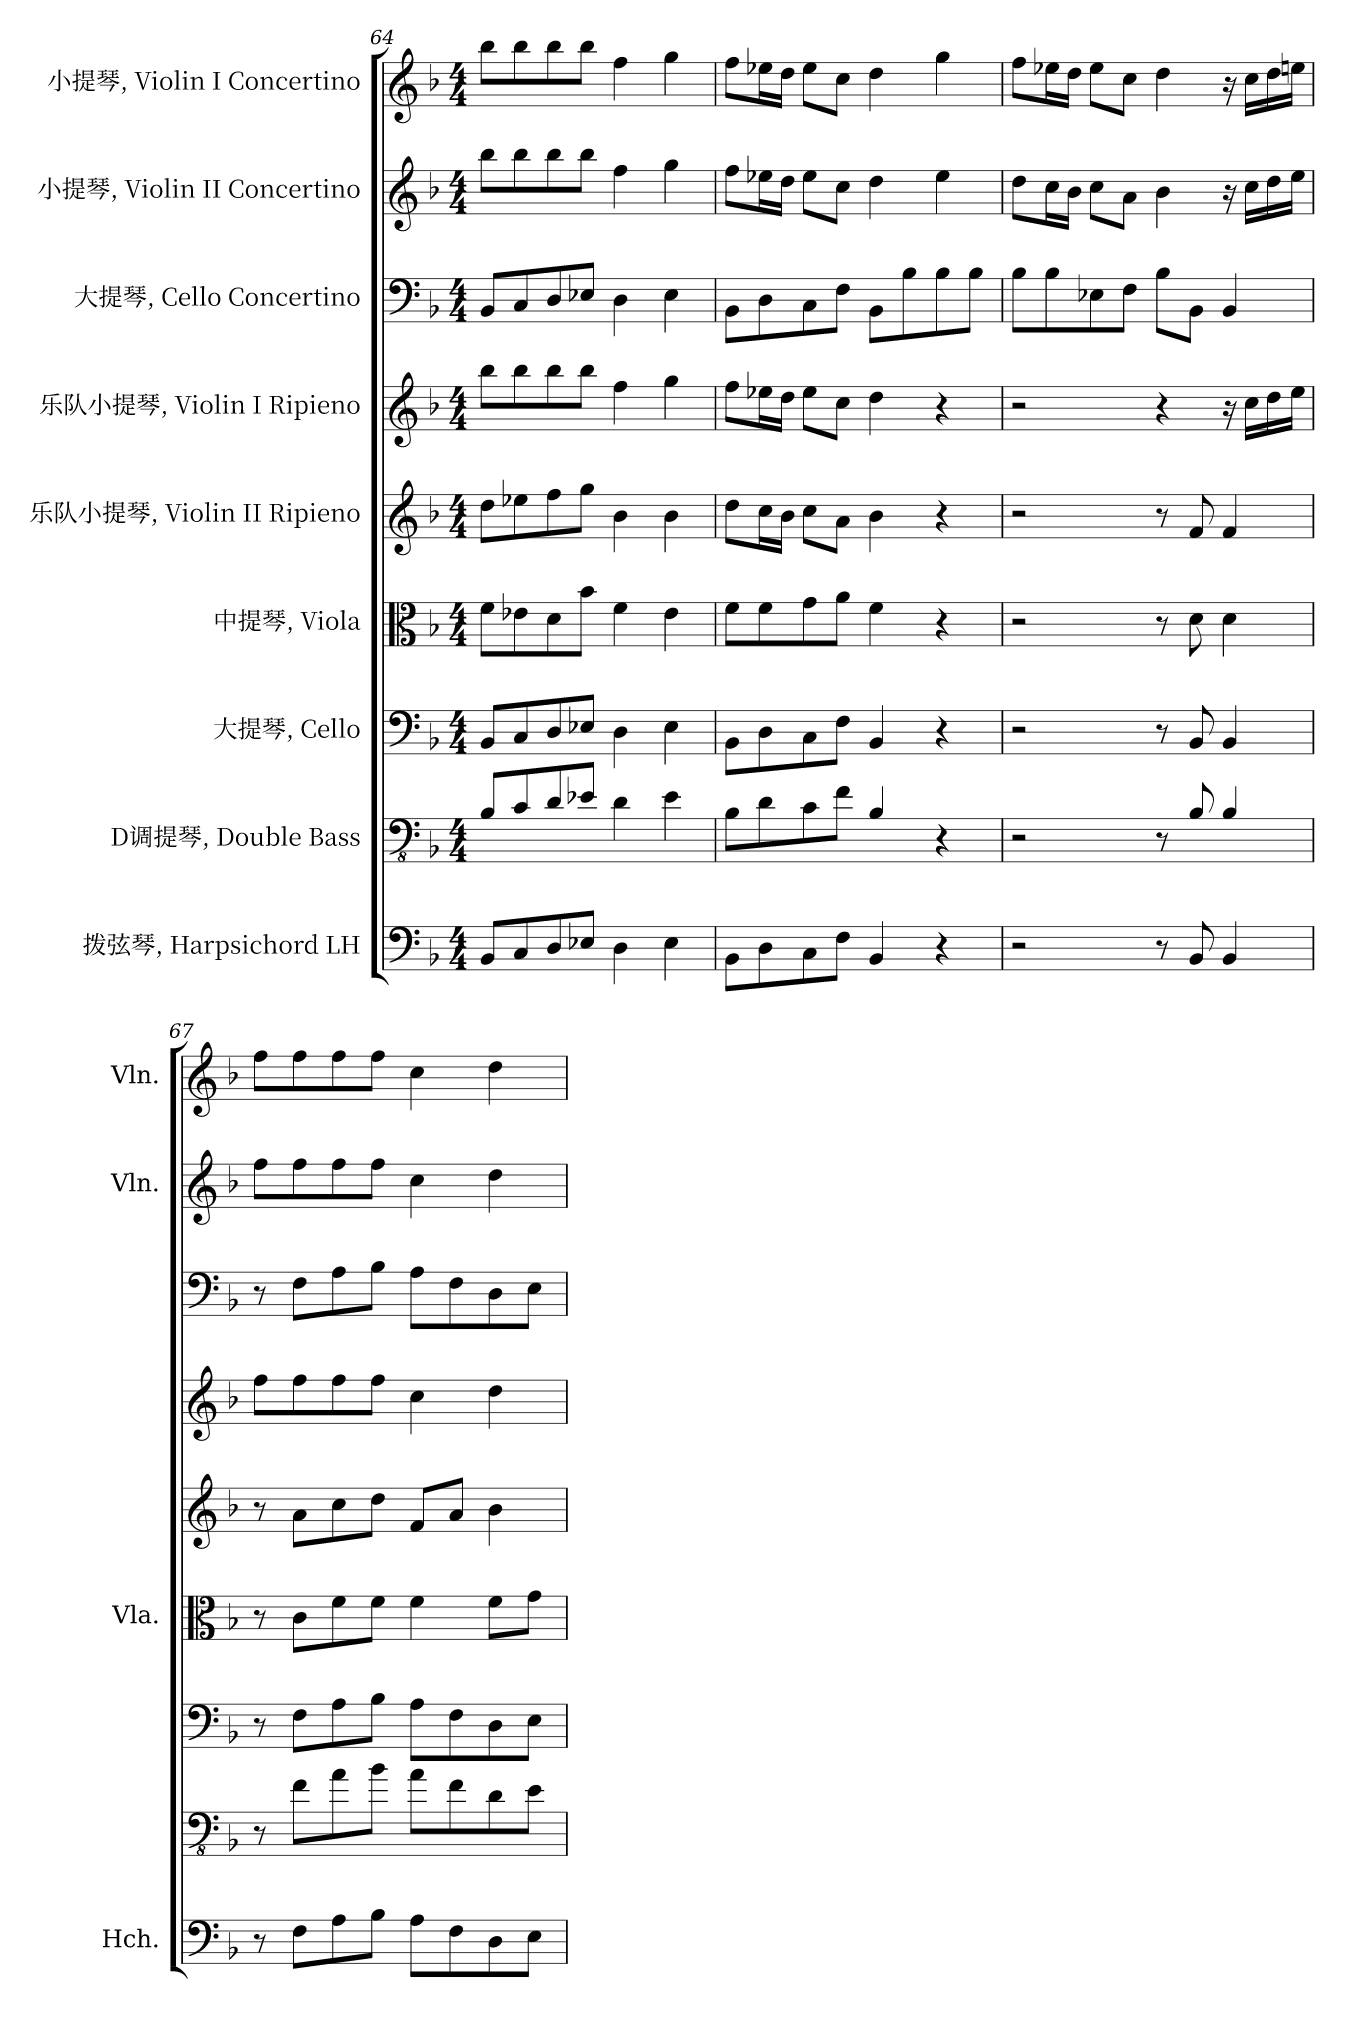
**kern	**kern	**kern	**kern	**kern	**kern	**kern	**kern	**kern
*part9	*part8	*part7	*part6	*part5	*part4	*part3	*part2	*part1
*staff9	*staff8	*staff7	*staff6	*staff5	*staff4	*staff3	*staff2	*staff1
*I"拨弦琴, Harpsichord LH	*I"D调提琴, Double Bass	*I"大提琴, Cello	*I"中提琴, Viola	*I"乐队小提琴, Violin II Ripieno	*I"乐队小提琴, Violin I Ripieno	*I"大提琴, Cello Concertino	*I"小提琴, Violin II Concertino	*I"小提琴, Violin I Concertino
*I'Hch.	*	*	*I'Vla.	*	*	*	*I'Vln.	*I'Vln.
*clefF4	*clefFv4	*clefF4	*clefC3	*clefG2	*clefG2	*clefF4	*clefG2	*clefG2
*	*ITrd7c12	*	*	*	*	*	*	*
*k[b-]	*k[b-]	*k[b-]	*k[b-]	*k[b-]	*k[b-]	*k[b-]	*k[b-]	*k[b-]
*M4/4	*M4/4	*M4/4	*M4/4	*M4/4	*M4/4	*M4/4	*M4/4	*M4/4
=64	=64	=64	=64	=64	=64	=64	=64	=64
8BB-/L	8BBB-/L	8BB-/L	8f\L	8dd\L	8bb-\L	8BB-/L	8bb-\L	8bb-\L
8C/	8CC/	8C/	8e-X\	8ee-X\	8bb-\	8C/	8bb-\	8bb-\
8D/	8DD/	8D/	8d\	8ff\	8bb-\	8D/	8bb-\	8bb-\
8E-X/J	8EE-X/J	8E-X/J	8b-\J	8gg\J	8bb-\J	8E-X/J	8bb-\J	8bb-\J
4D\	4DD\	4D\	4f\	4b-\	4ff\	4D\	4ff\	4ff\
4E-\	4EE-\	4E-\	4e-\	4b-\	4gg\	4E-\	4gg\	4gg\
=65	=65	=65	=65	=65	=65	=65	=65	=65
8BB-\L	8BBB-\L	8BB-\L	8f\L	8dd\L	8ff\L	8BB-\L	8ff\L	8ff\L
8D\	8DD\	8D\	8f\	16cc\L	16ee-X\L	8D\	16ee-X\L	16ee-X\L
.	.	.	.	16b-\JJ	16dd\JJ	.	16dd\JJ	16dd\JJ
8C\	8CC\	8C\	8g\	8cc\L	8ee-\L	8C\	8ee-\L	8ee-\L
8F\J	8FF\J	8F\J	8a\J	8a\J	8cc\J	8F\J	8cc\J	8cc\J
4BB-/	4BBB-/	4BB-/	4f\	4b-\	4dd\	8BB-\L	4dd\	4dd\
.	.	.	.	.	.	8B-\	.	.
4r	4r	4r	4r	4r	4r	8B-\	4ee-\	4gg\
.	.	.	.	.	.	8B-\J	.	.
!!LO:PB:g=z
=66	=66	=66	=66	=66	=66	=66	=66	=66
2r	2r	2r	2r	2r	2r	8B-\L	8dd\L	8ff\L
.	.	.	.	.	.	8B-\	16cc\L	16ee-X\L
.	.	.	.	.	.	.	16b-\JJ	16dd\JJ
.	.	.	.	.	.	8E-X\	8cc\L	8ee-\L
.	.	.	.	.	.	8F\J	8a\J	8cc\J
8r	8r	8r	8r	8r	4r	8B-\L	4b-\	4dd\
8BB-/	8BBB-/	8BB-/	8d\	8f/	.	8BB-\J	.	.
4BB-/	4BBB-/	4BB-/	4d\	4f/	16r	4BB-/	16r	16r
.	.	.	.	.	16cc\LL	.	16cc\LL	16cc\LL
.	.	.	.	.	16dd\	.	16dd\	16dd\
.	.	.	.	.	16ee\JJ	.	16ee\JJ	16een\JJ
=67	=67	=67	=67	=67	=67	=67	=67	=67
8r	8r	8r	8r	8r	8ff\L	8r	8ff\L	8ff\L
8F\L	8FF\L	8F\L	8c\L	8a\L	8ff\	8F\L	8ff\	8ff\
8A\	8AA\	8A\	8f\	8cc\	8ff\	8A\	8ff\	8ff\
8B-\J	8BB-\J	8B-\J	8f\J	8dd\J	8ff\J	8B-\J	8ff\J	8ff\J
8A\L	8AA\L	8A\L	4f\	8f/L	4cc\	8A\L	4cc\	4cc\
8F\	8FF\	8F\	.	8a/J	.	8F\	.	.
8D\	8DD\	8D\	8f\L	4b-\	4dd\	8D\	4dd\	4dd\
8E\J	8EE\J	8E\J	8g\J	.	.	8E\J	.	.
=	=	=	=	=	=	=	=	=
*-	*-	*-	*-	*-	*-	*-	*-	*-
